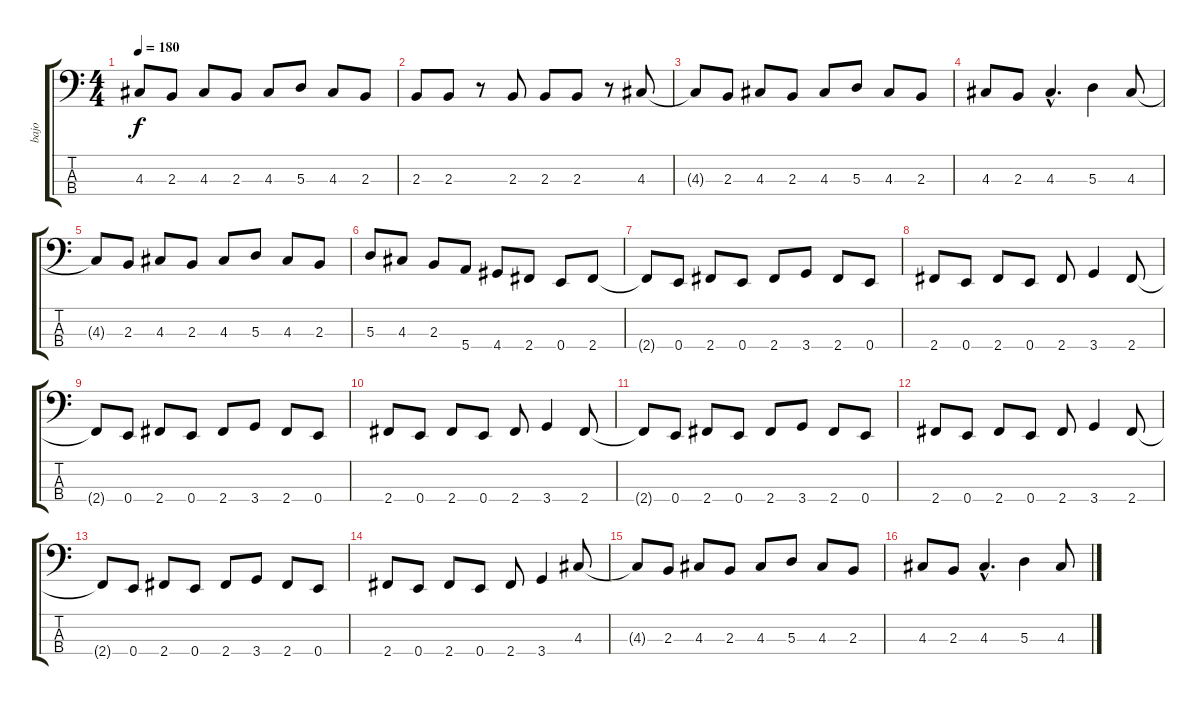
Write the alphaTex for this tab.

\track ("bajo" "bajo") {instrument electricbasspick}
\staff {score tabs}
\tuning (G2 D2 A1 E1) {hide}
\ts (4 4)
\tempo 180
\clef f4
\ks c
4.3{t}.8{dy f} 2.3.8 4.3.8 2.3.8 4.3.8 5.3.8 4.3.8 2.3.8 |
2.3.8 2.3.8 r.8 2.3.8 2.3.8 2.3.8 r.8 4.3.8 |
4.3{t}.8 2.3.8 4.3.8 2.3.8 4.3.8 5.3.8 4.3.8 2.3.8 |
4.3.8 2.3.8 4.3{hac}.4{d} 5.3.4 4.3.8 |
4.3{t}.8 2.3.8 4.3.8 2.3.8 4.3.8 5.3.8 4.3.8 2.3.8 |
5.3.8 4.3.8 2.3.8 5.4.8 4.4.8 2.4.8 0.4.8 2.4.8 |
2.4{t}.8 0.4.8 2.4.8 0.4.8 2.4.8 3.4.8 2.4.8 0.4.8 |
2.4.8 0.4.8 2.4.8 0.4.8 2.4.8 3.4.4 2.4.8 |
2.4{t}.8 0.4.8 2.4.8 0.4.8 2.4.8 3.4.8 2.4.8 0.4.8 |
2.4.8 0.4.8 2.4.8 0.4.8 2.4.8 3.4.4 2.4.8 |
2.4{t}.8 0.4.8 2.4.8 0.4.8 2.4.8 3.4.8 2.4.8 0.4.8 |
2.4.8 0.4.8 2.4.8 0.4.8 2.4.8 3.4.4 2.4.8 |
2.4{t}.8 0.4.8 2.4.8 0.4.8 2.4.8 3.4.8 2.4.8 0.4.8 |
2.4.8 0.4.8 2.4.8 0.4.8 2.4.8 3.4.4 4.3.8 |
4.3{t}.8 2.3.8 4.3.8 2.3.8 4.3.8 5.3.8 4.3.8 2.3.8 |
4.3.8 2.3.8 4.3{hac}.4{d} 5.3.4 4.3.8
